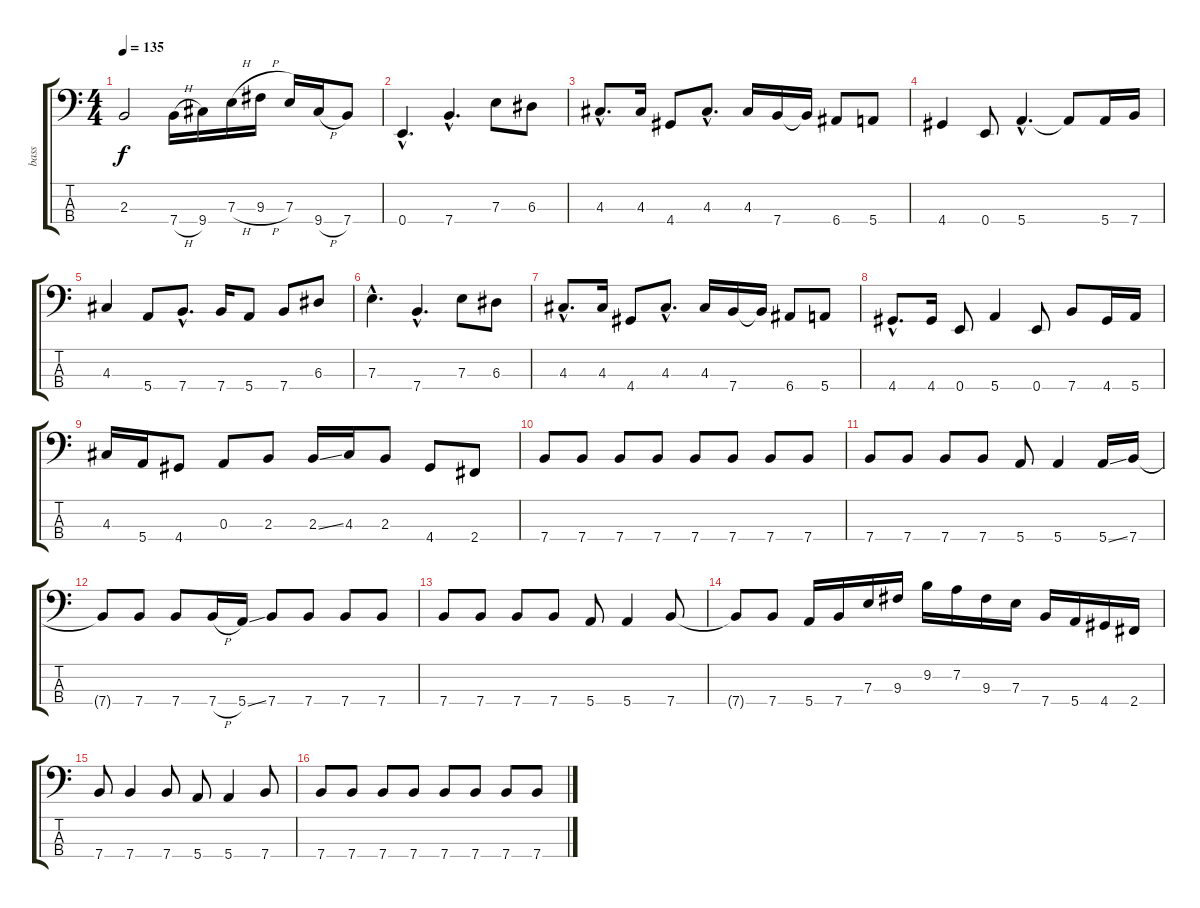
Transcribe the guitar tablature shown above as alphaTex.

\track ("bass" "bass") {instrument electricbassfinger}
\staff {score tabs}
\tuning (G2 D2 A1 E1) {hide}
\ts (4 4)
\tempo 135
\clef f4
\ks c
2.3{t}.2{dy f} 7.4{h}.16 9.4.16 7.3{h}.16 9.3{h}.16 7.3.16 9.4{h}.16 7.4.8 |
0.4{hac}.4{d} 7.4{hac}.4{d} 7.3.8 6.3.8 |
4.3{hac}.8{d} 4.3.16 4.4.8 4.3{hac}.8{d} 4.3.16 7.4.16 7.4{t}.16 6.4.8 5.4.8 |
4.4.4 0.4.8 5.4{hac}.4{d} 5.4{t}.8 5.4.16 7.4.16 |
4.3.4 5.4.8 7.4{hac}.8{d} 7.4.16 5.4.8 7.4.8 6.3.8 |
7.3{hac}.4{d} 7.4{hac}.4{d} 7.3.8 6.3.8 |
4.3{hac}.8{d} 4.3.16 4.4.8 4.3{hac}.8{d} 4.3.16 7.4.16 7.4{t}.16 6.4.8 5.4.8 |
4.4{hac}.8{d} 4.4.16 0.4.8 5.4.4 0.4.8 7.4.8 4.4.16 5.4.16 |
4.3.16 5.4.16 4.4.8 0.3.8 2.3.8 2.3{ss}.16 4.3.16 2.3.8 4.4.8 2.4.8 |
7.4.8 7.4.8 7.4.8 7.4.8 7.4.8 7.4.8 7.4.8 7.4.8 |
7.4.8 7.4.8 7.4.8 7.4.8 5.4.8 5.4.4 5.4{ss}.16 7.4.16 |
7.4{t}.8 7.4.8 7.4.8 7.4{h}.16 5.4{ss}.16 7.4.8 7.4.8 7.4.8 7.4.8 |
7.4.8 7.4.8 7.4.8 7.4.8 5.4.8 5.4.4 7.4.8 |
7.4{t}.8 7.4.8 5.4.16 7.4.16 7.3.16 9.3.16 9.2.16 7.2.16 9.3.16 7.3.16 7.4.16 5.4.16 4.4.16 2.4.16 |
7.4.8 7.4.4 7.4.8 5.4.8 5.4.4 7.4.8 |
7.4.8 7.4.8 7.4.8 7.4.8 7.4.8 7.4.8 7.4.8 7.4.8
